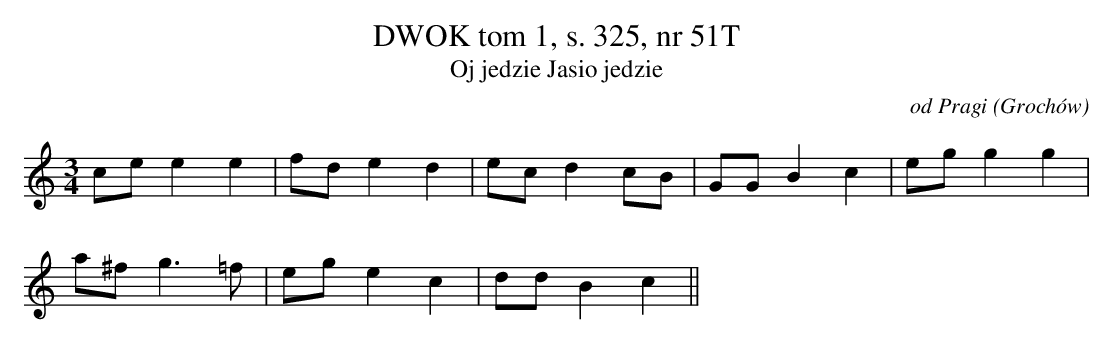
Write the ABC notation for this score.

X:1
T: DWOK tom 1, s. 325, nr 51T
T: Oj jedzie Jasio jedzie
O: od Pragi (Grochów)
M: 3/4
L: 1/8
K: C
cee2e2 | fde2d2 | ecd2cB | GGB2c2 | egg2g2 |
a^fg3=f | ege2c2 | ddB2c2||
